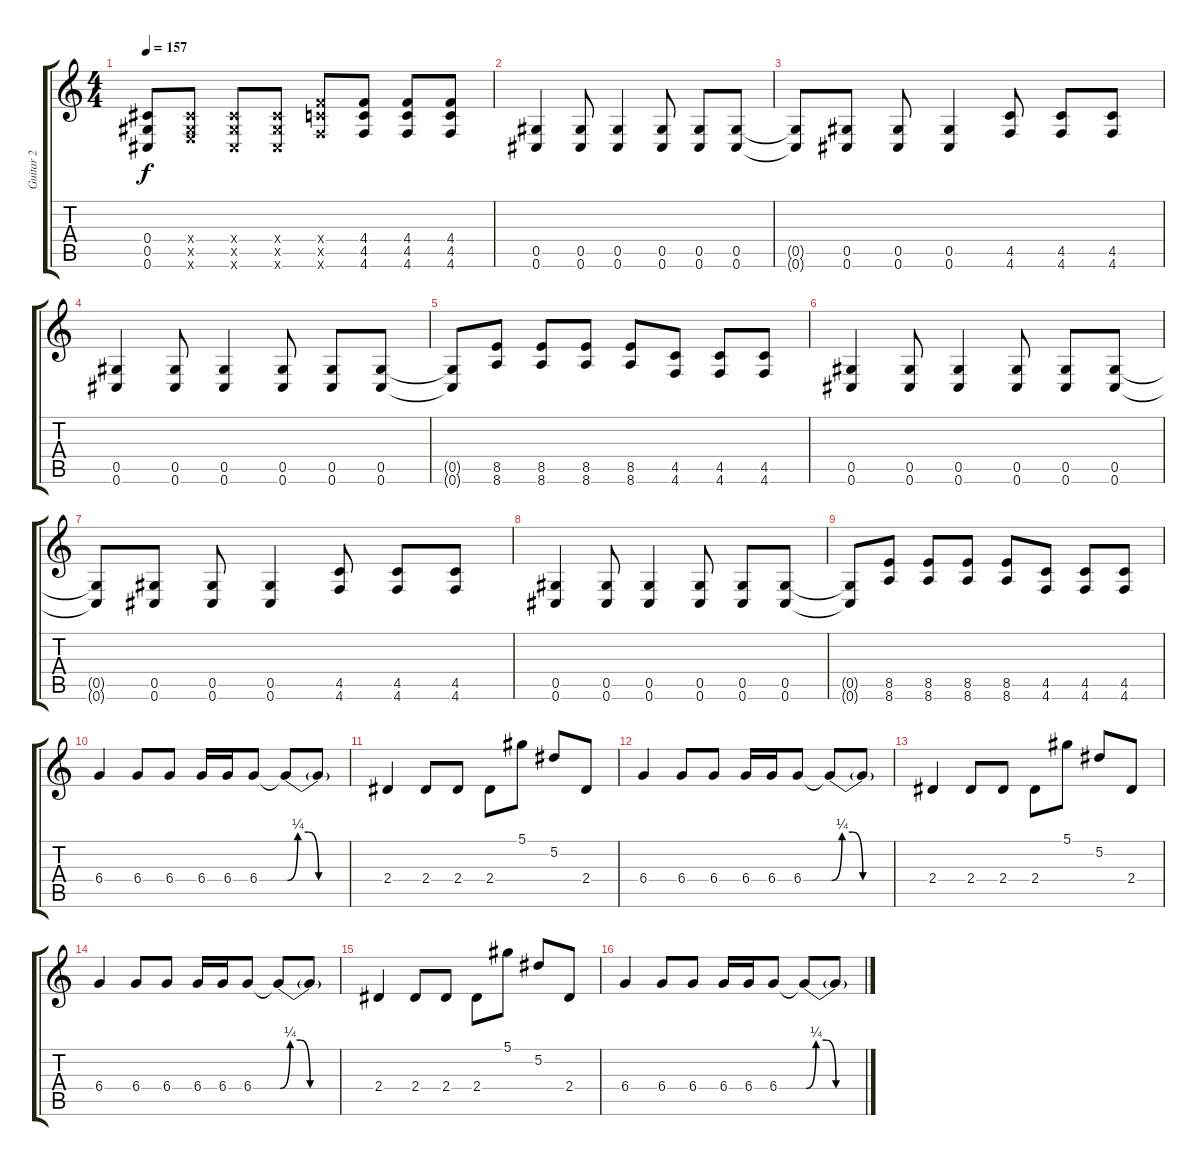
\track ("Guitar 2" "Guitar 2") {instrument overdrivenguitar}
\staff {score tabs}
\tuning (Eb4 Bb3 Gb3 Db3 Ab2 Db2) {hide}
\ts (4 4)
\tempo 157
\clef g2
\ks c
(0.4{t} 0.5{t} 0.6{t}).8{dy f} (0.4{x} 0.5{x} 3.6{x}).8 (0.4{x} 0.5{x} 0.6{x}).8 (0.4{x} 0.5{x} 0.6{x}).8 (4.4{x} 4.5{x} 4.6{x}).8 (4.4 4.5 4.6).8 (4.4 4.5 4.6).8 (4.4 4.5 4.6).8 |
(0.5 0.6).4 (0.5 0.6).8 (0.5 0.6).4 (0.5 0.6).8 (0.5 0.6).8 (0.5 0.6).8 |
(0.5{t} 0.6{t}).8 (0.5 0.6).8 (0.5 0.6).8 (0.5 0.6).4 (4.5 4.6).8 (4.5 4.6).8 (4.5 4.6).8 |
(0.5 0.6).4 (0.5 0.6).8 (0.5 0.6).4 (0.5 0.6).8 (0.5 0.6).8 (0.5 0.6).8 |
(0.5{t} 0.6{t}).8 (8.5 8.6).8 (8.5 8.6).8 (8.5 8.6).8 (8.5 8.6).8 (4.5 4.6).8 (4.5 4.6).8 (4.5 4.6).8 |
(0.5 0.6).4 (0.5 0.6).8 (0.5 0.6).4 (0.5 0.6).8 (0.5 0.6).8 (0.5 0.6).8 |
(0.5{t} 0.6{t}).8 (0.5 0.6).8 (0.5 0.6).8 (0.5 0.6).4 (4.5 4.6).8 (4.5 4.6).8 (4.5 4.6).8 |
(0.5 0.6).4 (0.5 0.6).8 (0.5 0.6).4 (0.5 0.6).8 (0.5 0.6).8 (0.5 0.6).8 |
(0.5{t} 0.6{t}).8 (8.5 8.6).8 (8.5 8.6).8 (8.5 8.6).8 (8.5 8.6).8 (4.5 4.6).8 (4.5 4.6).8 (4.5 4.6).8 |
6.4.4 6.4.8 6.4.8 6.4.16 6.4.16 6.4.8 6.4{be (custom 0 0 10 1 20 1 30 0 60 0) t}.8 6.4{t}.8 |
2.4.4 2.4.8 2.4.8 2.4.8 5.1.8 5.2.8 2.4.8 |
6.4.4 6.4.8 6.4.8 6.4.16 6.4.16 6.4.8 6.4{be (custom 0 0 10 1 20 1 30 0 60 0) t}.8 6.4{t}.8 |
2.4.4 2.4.8 2.4.8 2.4.8 5.1.8 5.2.8 2.4.8 |
6.4.4 6.4.8 6.4.8 6.4.16 6.4.16 6.4.8 6.4{be (custom 0 0 10 1 20 1 30 0 60 0) t}.8 6.4{t}.8 |
2.4.4 2.4.8 2.4.8 2.4.8 5.1.8 5.2.8 2.4.8 |
6.4.4 6.4.8 6.4.8 6.4.16 6.4.16 6.4.8 6.4{be (custom 0 0 10 1 20 1 30 0 60 0) t}.8 6.4{t}.8
